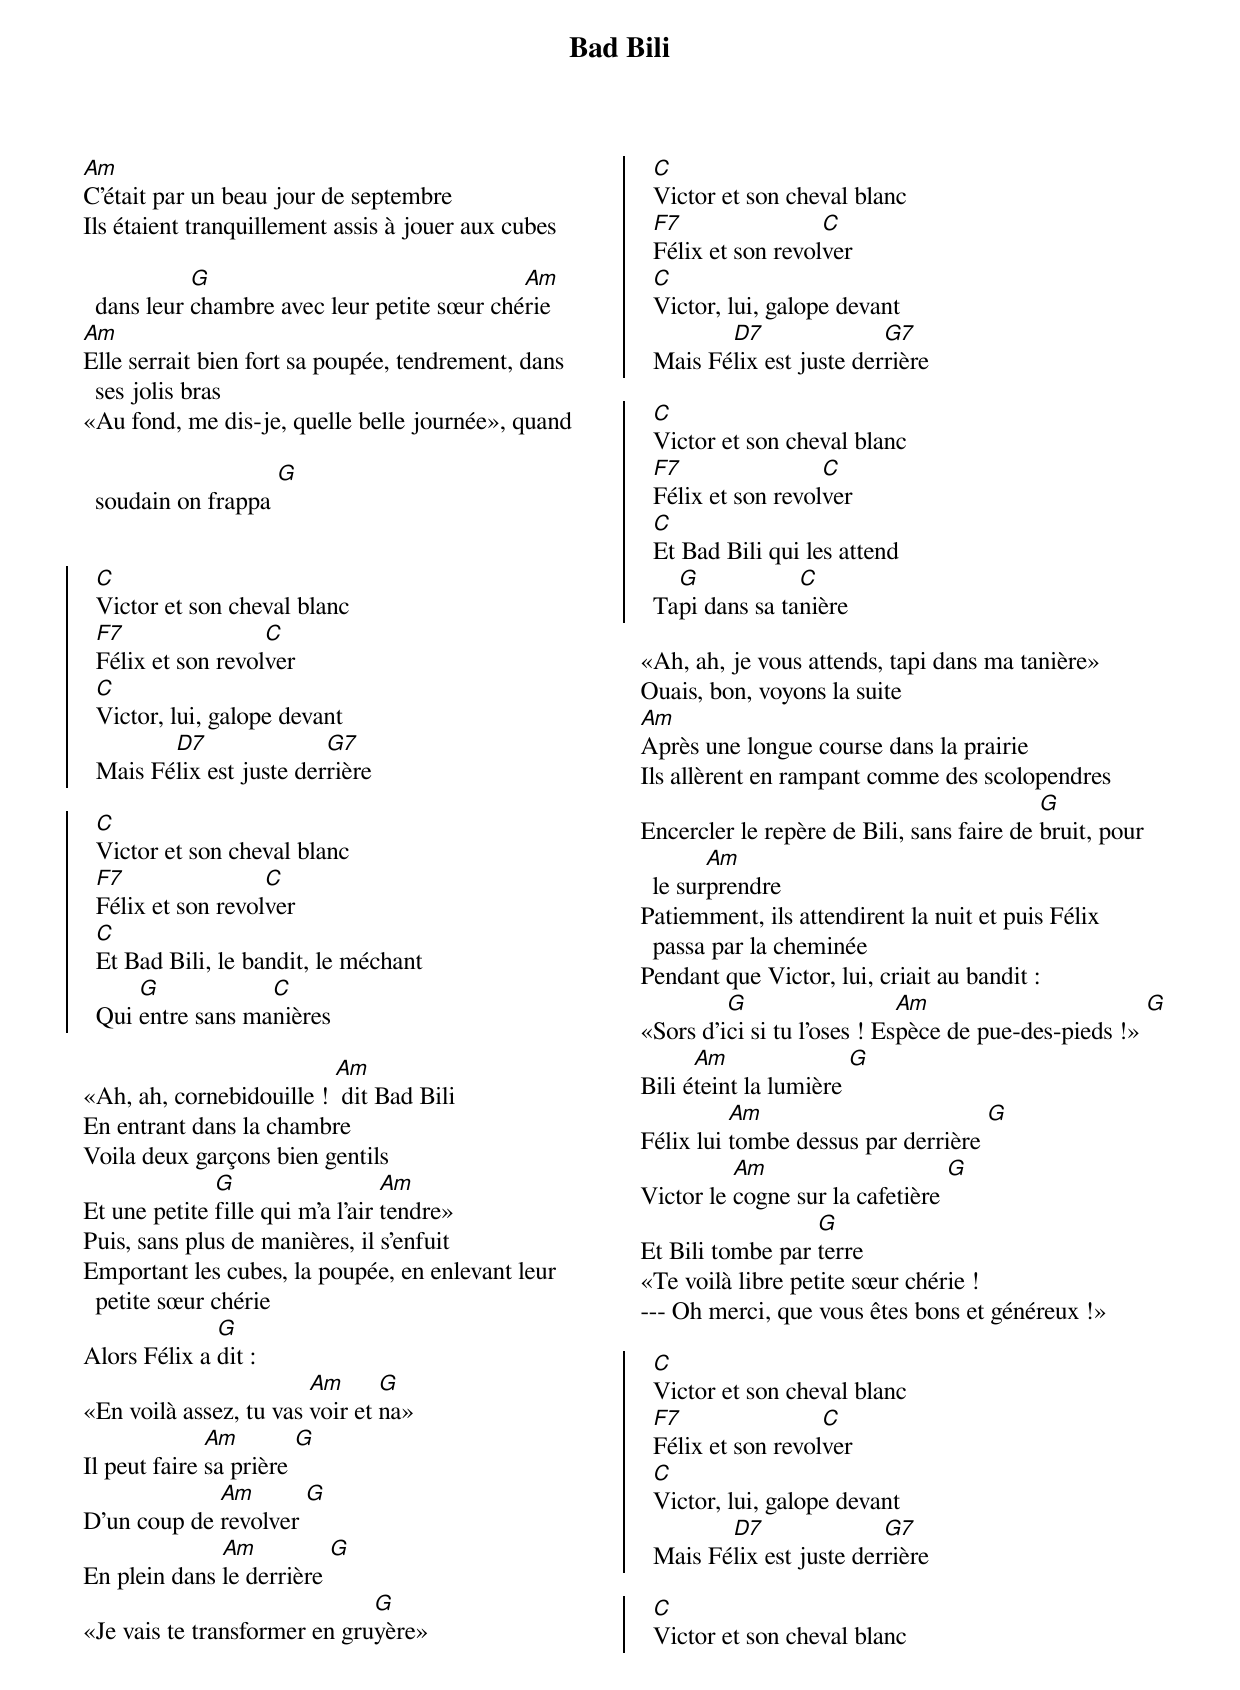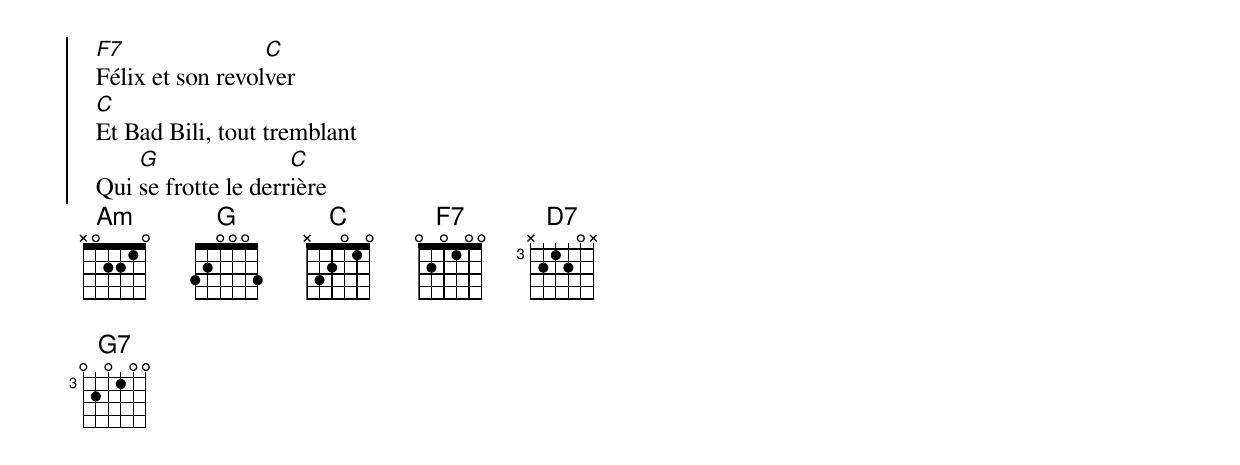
{title: Bad Bili}
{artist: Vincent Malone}
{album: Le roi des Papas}
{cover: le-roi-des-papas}
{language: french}
{columns: 2}
{define: Am frets X 0 2 2 1 0}
{define: G frets 3 2 0 0 0 3}
{define: C frets X 3 2 0 1 0}
{define: F7 base-fret 1 frets 0 2 0 1 0 0}
{define: G7 base-fret 3 frets 0 2 0 1 0 0}
{define: D7 base-fret 3 frets X 2 1 2 0 X}

[Am]C'était par un beau jour de septembre
Ils étaient tranquillement assis à jouer aux cubes dans leur [G]chambre avec leur petite sœur ché[Am]rie
[Am]Elle serrait bien fort sa poupée, tendrement, dans ses jolis bras
«Au fond, me dis-je, quelle belle journée», quand soudain on frappa [G]

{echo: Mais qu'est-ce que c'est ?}

{start_of_chorus}
  [C]Victor et son cheval blanc
  [F7]Félix et son revol[C]ver
  [C]Victor, lui, galope devant
  Mais Fé[D7]lix est juste der[G7]rière
{end_of_chorus}

{start_of_chorus}
  [C]Victor et son cheval blanc
  [F7]Félix et son revol[C]ver
  [C]Et Bad Bili, le bandit, le méchant
  Qui [G]entre sans ma[C]nières
{end_of_chorus}

«Ah, ah, cornebidouille ! [Am] dit Bad Bili
En entrant dans la chambre
Voila deux garçons bien gentils
Et une petite [G]fille qui m'a l'air [Am]tendre»
Puis, sans plus de manières, il s'enfuit
Emportant les cubes, la poupée, en enlevant leur petite sœur chérie
Alors Félix a [G]dit :
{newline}
«En voilà assez, tu vas [Am]voir et [G]na»
Il peut faire [Am]sa prière [G]
D'un coup de [Am]revolver [G]
En plein dans [Am]le derrière [G]
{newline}
«Je vais te transformer en gru[G]yère»

{start_of_chorus}
  [C]Victor et son cheval blanc
  [F7]Félix et son revol[C]ver
  [C]Victor, lui, galope devant
  Mais Fé[D7]lix est juste der[G7]rière
{end_of_chorus}

{start_of_chorus}
  [C]Victor et son cheval blanc
  [F7]Félix et son revol[C]ver
  [C]Et Bad Bili qui les attend
  Ta[G]pi dans sa ta[C]nière
{end_of_chorus}

«Ah, ah, je vous attends, tapi dans ma tanière»
Ouais, bon, voyons la suite
[Am]Après une longue course dans la prairie
Ils allèrent en rampant comme des scolopendres
Encercler le repère de Bili, sans faire de [G]bruit, pour le sur[Am]prendre
Patiemment, ils attendirent la nuit et puis Félix passa par la cheminée
Pendant que Victor, lui, criait au bandit :
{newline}
«Sors d'i[G]ci si tu l'oses ! Es[Am]pèce de pue-des-pieds !» [G]
Bili é[Am]teint la lumière [G]
Félix lui [Am]tombe dessus par derrière [G]
Victor le [Am]cogne sur la cafetière [G]
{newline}
Et Bili tombe par [G]terre
«Te voilà libre petite sœur chérie !
--- Oh merci, que vous êtes bons et généreux !»

{start_of_chorus}
  [C]Victor et son cheval blanc
  [F7]Félix et son revol[C]ver
  [C]Victor, lui, galope devant
  Mais Fé[D7]lix est juste der[G7]rière
{end_of_chorus}

{start_of_chorus}
  [C]Victor et son cheval blanc
  [F7]Félix et son revol[C]ver
  [C]Et Bad Bili, tout tremblant
  Qui [G]se frotte le derr[C]ière
{end_of_chorus}
